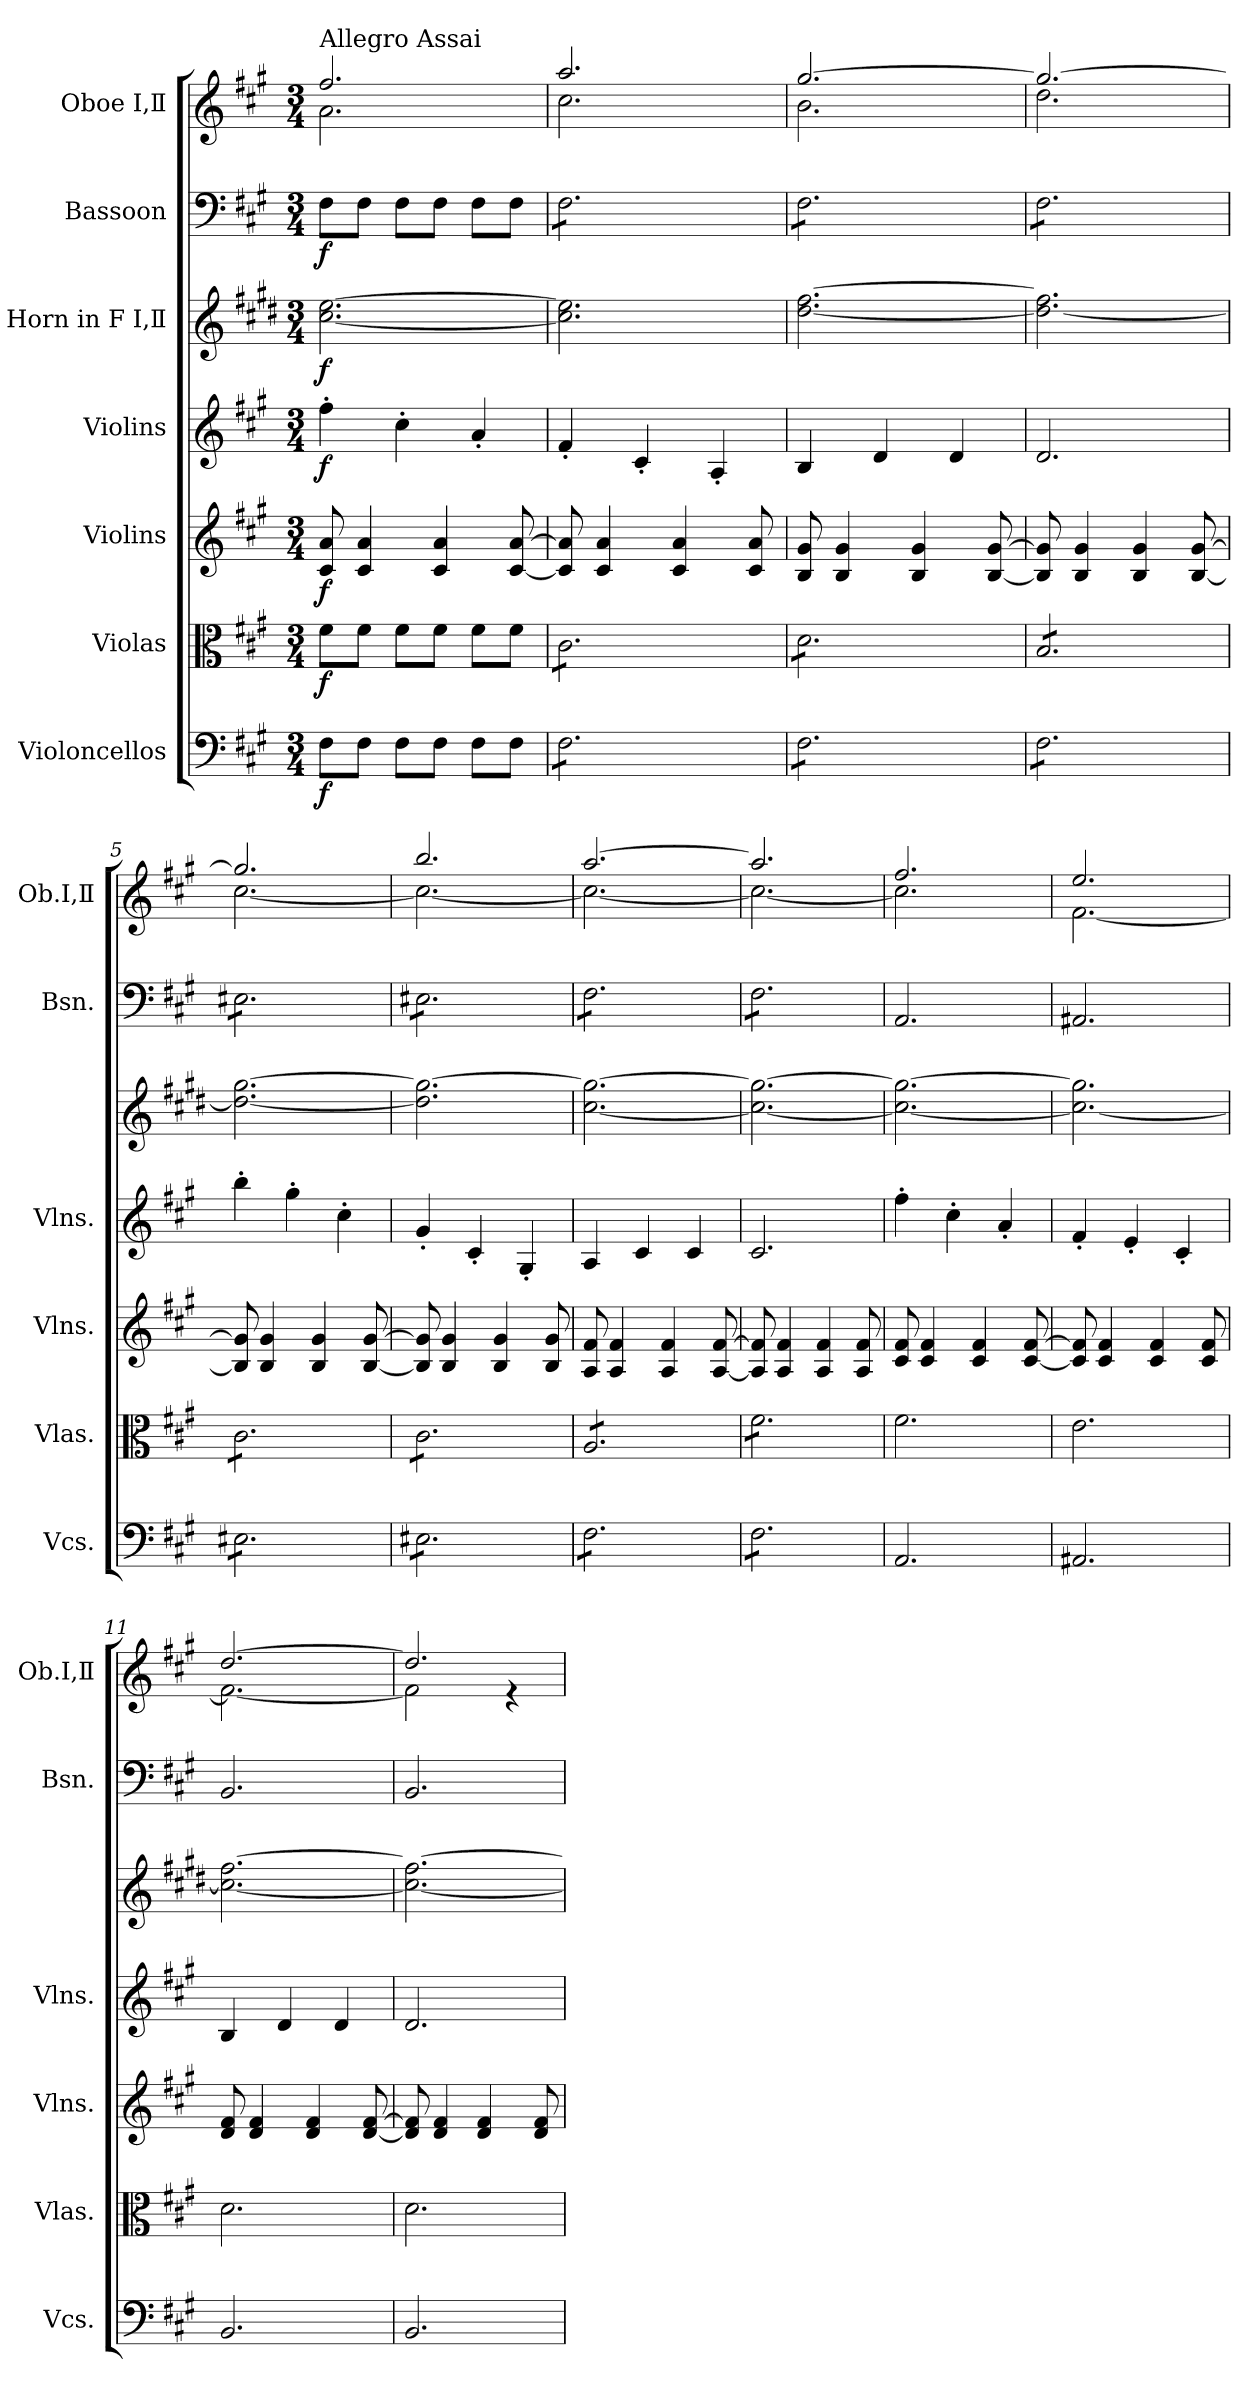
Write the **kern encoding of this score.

**kern	**dynam	**kern	**dynam	**kern	**dynam	**kern	**dynam	**kern	**dynam	**kern	**dynam	**kern
*part7	*part7	*part6	*part6	*part5	*part5	*part4	*part4	*part3	*part3	*part2	*part2	*part1
*staff7	*staff7	*staff6	*staff6	*staff5	*staff5	*staff4	*staff4	*staff3	*staff3	*staff2	*staff2	*staff1
*I"Violoncellos	*	*I"Violas	*	*I"Violins	*	*I"Violins	*	*I"Horn in F  Ⅰ,Ⅱ	*	*I"Bassoon	*	*I"Oboe  Ⅰ,Ⅱ
*I'Vcs.	*	*I'Vlas.	*	*I'Vlns.	*	*I'Vlns.	*	*	*	*I'Bsn.	*	*I'Ob.Ⅰ,Ⅱ
*clefF4	*	*clefC3	*	*clefG2	*	*clefG2	*	*clefG2	*	*clefF4	*	*clefG2
*	*	*	*	*	*	*	*	*ITrd4c7	*	*	*	*
*k[f#c#g#]	*	*k[f#c#g#]	*	*k[f#c#g#]	*	*k[f#c#g#]	*	*k[f#c#g#]	*	*k[f#c#g#]	*	*k[f#c#g#]
*M3/4	*	*M3/4	*	*M3/4	*	*M3/4	*	*M3/4	*	*M3/4	*	*M3/4
=1	=1	=1	=1	=1	=1	=1	=1	=1	=1	=1	=1	=1
*	*	*	*	*	*	*	*	*	*	*	*	*^
!	!	!	!	!	!	!	!	!	!	!	!	!LO:TX:a:t=Allegro Assai	!
!	!LO:DY:b	!	!LO:DY:b	!	!LO:DY:b	!	!LO:DY:b	!	!LO:DY:b	!	!LO:DY:b	!	!
8F#\L	f	8f#\L	f	8c#/ 8a/	f	4ff#'\	f	[2.f#\ [2.a\	f	8F#\L	f	2.ff#/	2.a\
8F#\J	.	8f#\J	.	4c#/ 4a/	.	.	.	.	.	8F#\J	.	.	.
8F#\L	.	8f#\L	.	.	.	4cc#'\	.	.	.	8F#\L	.	.	.
8F#\J	.	8f#\J	.	4c#/ 4a/	.	.	.	.	.	8F#\J	.	.	.
8F#\L	.	8f#\L	.	.	.	4a'/	.	.	.	8F#\L	.	.	.
8F#\J	.	8f#\J	.	[8c#/ [8a/	.	.	.	.	.	8F#\J	.	.	.
=2	=2	=2	=2	=2	=2	=2	=2	=2	=2	=2	=2	=2	=2
*tremolo	*	*	*	*	*	*	*	*	*	*	*	*	*
*	*	*tremolo	*	*	*	*	*	*	*	*	*	*	*
*	*	*	*	*	*	*	*	*	*	*tremolo	*	*	*
8F#\L	.	8c#\L	.	8c#/] 8a/]	.	4f#'/	.	2.f#\] 2.a\]	.	8F#\L	.	2.aa/	2.cc#\
8F#\	.	8c#\	.	4c#/ 4a/	.	.	.	.	.	8F#\	.	.	.
8F#\	.	8c#\	.	.	.	4c#'/	.	.	.	8F#\	.	.	.
8F#\	.	8c#\	.	4c#/ 4a/	.	.	.	.	.	8F#\	.	.	.
8F#\	.	8c#\	.	.	.	4A'/	.	.	.	8F#\	.	.	.
8F#\J	.	8c#\J	.	8c#/ 8a/	.	.	.	.	.	8F#\J	.	.	.
=3	=3	=3	=3	=3	=3	=3	=3	=3	=3	=3	=3	=3	=3
8F#\L	.	8d\L	.	8B/ 8g#/	.	4B/	.	[2.g#\ [2.b\	.	8F#\L	.	[2.gg#/	2.b\
8F#\	.	8d\	.	4B/ 4g#/	.	.	.	.	.	8F#\	.	.	.
8F#\	.	8d\	.	.	.	4d/	.	.	.	8F#\	.	.	.
8F#\	.	8d\	.	4B/ 4g#/	.	.	.	.	.	8F#\	.	.	.
8F#\	.	8d\	.	.	.	4d/	.	.	.	8F#\	.	.	.
8F#\J	.	8d\J	.	[8B/ [8g#/	.	.	.	.	.	8F#\J	.	.	.
=4	=4	=4	=4	=4	=4	=4	=4	=4	=4	=4	=4	=4	=4
8F#\L	.	8B/L	.	8B/] 8g#/]	.	2.d/	.	2.g#\_ 2.b\]	.	8F#\L	.	2.gg#/_	2.dd\
8F#\	.	8B/	.	4B/ 4g#/	.	.	.	.	.	8F#\	.	.	.
8F#\	.	8B/	.	.	.	.	.	.	.	8F#\	.	.	.
8F#\	.	8B/	.	4B/ 4g#/	.	.	.	.	.	8F#\	.	.	.
8F#\	.	8B/	.	.	.	.	.	.	.	8F#\	.	.	.
8F#\J	.	8B/J	.	[8B/ [8g#/	.	.	.	.	.	8F#\J	.	.	.
=5	=5	=5	=5	=5	=5	=5	=5	=5	=5	=5	=5	=5	=5
8E#X\L	.	8c#\L	.	8B/] 8g#/]	.	4bb'\	.	2.g#\_ [2.cc#\	.	8E#X\L	.	2.gg#/]	[2.cc#\
8E#X\	.	8c#\	.	4B/ 4g#/	.	.	.	.	.	8E#X\	.	.	.
8E#X\	.	8c#\	.	.	.	4gg#'\	.	.	.	8E#X\	.	.	.
8E#X\	.	8c#\	.	4B/ 4g#/	.	.	.	.	.	8E#X\	.	.	.
8E#X\	.	8c#\	.	.	.	4cc#'\	.	.	.	8E#X\	.	.	.
8E#X\J	.	8c#\J	.	[8B/ [8g#/	.	.	.	.	.	8E#X\J	.	.	.
=6	=6	=6	=6	=6	=6	=6	=6	=6	=6	=6	=6	=6	=6
8E#X\L	.	8c#\L	.	8B/] 8g#/]	.	4g#'/	.	2.g#\] 2.cc#\_	.	8E#X\L	.	2.bb/	2.cc#\_
8E#X\	.	8c#\	.	4B/ 4g#/	.	.	.	.	.	8E#X\	.	.	.
8E#X\	.	8c#\	.	.	.	4c#'/	.	.	.	8E#X\	.	.	.
8E#X\	.	8c#\	.	4B/ 4g#/	.	.	.	.	.	8E#X\	.	.	.
8E#X\	.	8c#\	.	.	.	4G#'/	.	.	.	8E#X\	.	.	.
8E#X\J	.	8c#\J	.	8B/ 8g#/	.	.	.	.	.	8E#X\J	.	.	.
=7	=7	=7	=7	=7	=7	=7	=7	=7	=7	=7	=7	=7	=7
8F#\L	.	8A/L	.	8A/ 8f#/	.	4A/	.	[2.f#\ 2.cc#\_	.	8F#\L	.	[2.aa/	2.cc#\_
8F#\	.	8A/	.	4A/ 4f#/	.	.	.	.	.	8F#\	.	.	.
8F#\	.	8A/	.	.	.	4c#/	.	.	.	8F#\	.	.	.
8F#\	.	8A/	.	4A/ 4f#/	.	.	.	.	.	8F#\	.	.	.
8F#\	.	8A/	.	.	.	4c#/	.	.	.	8F#\	.	.	.
8F#\J	.	8A/J	.	[8A/ [8f#/	.	.	.	.	.	8F#\J	.	.	.
=8	=8	=8	=8	=8	=8	=8	=8	=8	=8	=8	=8	=8	=8
8F#\L	.	8f#\L	.	8A/] 8f#/]	.	2.c#/	.	2.f#\_ 2.cc#\_	.	8F#\L	.	2.aa/]	2.cc#\_
8F#\	.	8f#\	.	4A/ 4f#/	.	.	.	.	.	8F#\	.	.	.
8F#\	.	8f#\	.	.	.	.	.	.	.	8F#\	.	.	.
8F#\	.	8f#\	.	4A/ 4f#/	.	.	.	.	.	8F#\	.	.	.
8F#\	.	8f#\	.	.	.	.	.	.	.	8F#\	.	.	.
8F#\J	.	8f#\J	.	8A/ 8f#/	.	.	.	.	.	8F#\J	.	.	.
*	*	*	*	*	*	*	*	*	*	*Xtremolo	*	*	*
*	*	*Xtremolo	*	*	*	*	*	*	*	*	*	*	*
*Xtremolo	*	*	*	*	*	*	*	*	*	*	*	*	*
=9	=9	=9	=9	=9	=9	=9	=9	=9	=9	=9	=9	=9	=9
2.AA/	.	2.f#\	.	8c#/ 8f#/	.	4ff#'\	.	2.f#\_ 2.cc#\_	.	2.AA/	.	2.ff#/	2.cc#\]
.	.	.	.	4c#/ 4f#/	.	.	.	.	.	.	.	.	.
.	.	.	.	.	.	4cc#'\	.	.	.	.	.	.	.
.	.	.	.	4c#/ 4f#/	.	.	.	.	.	.	.	.	.
.	.	.	.	.	.	4a'/	.	.	.	.	.	.	.
.	.	.	.	[8c#/ [8f#/	.	.	.	.	.	.	.	.	.
!!LO:LB:g=z	!!
=10	=10	=10	=10	=10	=10	=10	=10	=10	=10	=10	=10	=10	=10
2.AA#X/	.	2.e\	.	8c#/] 8f#/]	.	4f#'/	.	2.f#\_ 2.cc#\]	.	2.AA#X/	.	2.ee/	[2.f#\
.	.	.	.	4c#/ 4f#/	.	.	.	.	.	.	.	.	.
.	.	.	.	.	.	4e'/	.	.	.	.	.	.	.
.	.	.	.	4c#/ 4f#/	.	.	.	.	.	.	.	.	.
.	.	.	.	.	.	4c#'/	.	.	.	.	.	.	.
.	.	.	.	8c#/ 8f#/	.	.	.	.	.	.	.	.	.
=11	=11	=11	=11	=11	=11	=11	=11	=11	=11	=11	=11	=11	=11
2.BB/	.	2.d\	.	8d/ 8f#/	.	4B/	.	2.f#\_ [2.b\	.	2.BB/	.	[2.dd/	2.f#\_
.	.	.	.	4d/ 4f#/	.	.	.	.	.	.	.	.	.
.	.	.	.	.	.	4d/	.	.	.	.	.	.	.
.	.	.	.	4d/ 4f#/	.	.	.	.	.	.	.	.	.
.	.	.	.	.	.	4d/	.	.	.	.	.	.	.
.	.	.	.	[8d/ [8f#/	.	.	.	.	.	.	.	.	.
=12	=12	=12	=12	=12	=12	=12	=12	=12	=12	=12	=12	=12	=12
2.BB/	.	2.d\	.	8d/] 8f#/]	.	2.d/	.	2.f#\_ 2.b\_	.	2.BB/	.	2.dd/]	2f#\]
.	.	.	.	4d/ 4f#/	.	.	.	.	.	.	.	.	.
.	.	.	.	4d/ 4f#/	.	.	.	.	.	.	.	.	.
.	.	.	.	.	.	.	.	.	.	.	.	.	4r
.	.	.	.	8d/ 8f#/	.	.	.	.	.	.	.	.	.
*	*	*	*	*	*	*	*	*	*	*	*	*v	*v
=	=	=	=	=	=	=	=	=	=	=	=	=
*-	*-	*-	*-	*-	*-	*-	*-	*-	*-	*-	*-	*-
